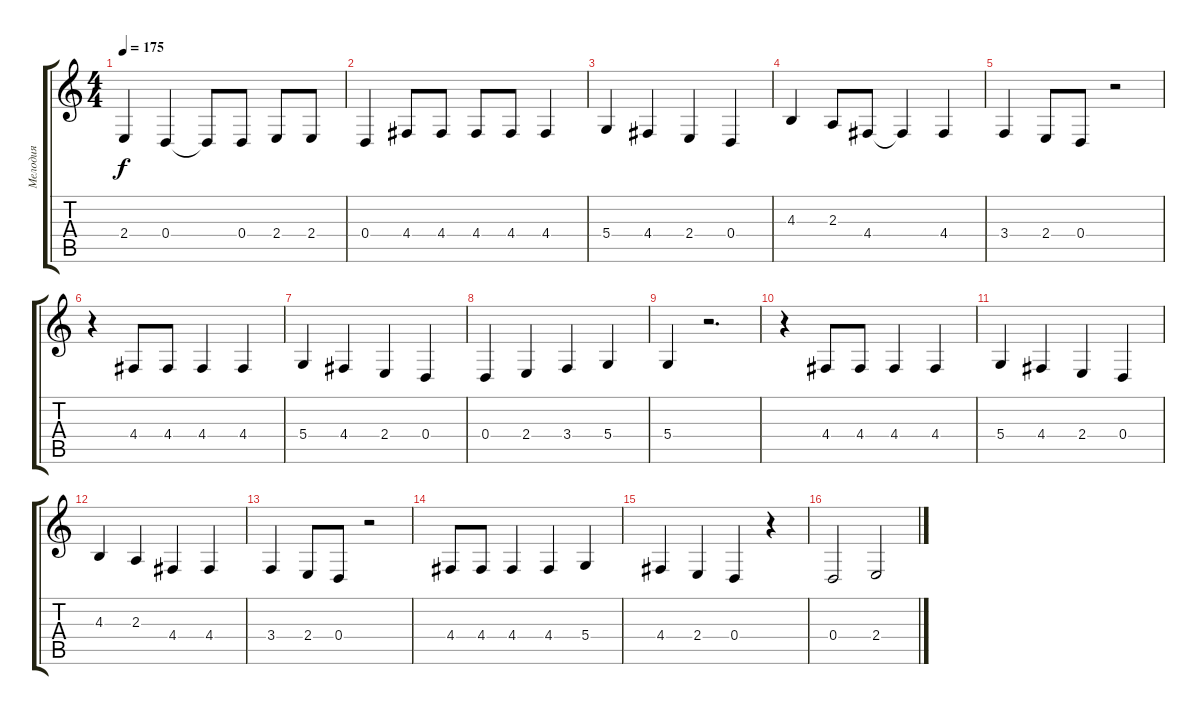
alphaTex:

\track ("Мелодия" "Мелодия") {instrument choiraahs}
\staff {score tabs}
\tuning (E4 B3 G3 D3 A2 E2) {hide}
\ts (4 4)
\tempo 175
\clef g2
\ks c
2.4.4{dy f} 0.4.4 0.4{t}.8 0.4.8 2.4.8 2.4.8 |
0.4.4 4.4.8 4.4.8 4.4.8 4.4.8 4.4.4 |
5.4.4 4.4.4 2.4.4 0.4.4 |
4.3.4 2.3.8 4.4.8 4.4{t}.4 4.4.4 |
3.4.4 2.4.8 0.4.8 r.2 |
r.4 4.4.8 4.4.8 4.4.4 4.4.4 |
5.4.4 4.4.4 2.4.4 0.4.4 |
0.4.4 2.4.4 3.4.4 5.4.4 |
5.4.4 r.2{d} |
r.4 4.4.8 4.4.8 4.4.4 4.4.4 |
5.4.4 4.4.4 2.4.4 0.4.4 |
4.3.4 2.3.4 4.4.4 4.4.4 |
3.4.4 2.4.8 0.4.8 r.2 |
4.4.8 4.4.8 4.4.4 4.4.4 5.4.4 |
4.4.4 2.4.4 0.4.4 r.4 |
0.4.2 2.4.2
